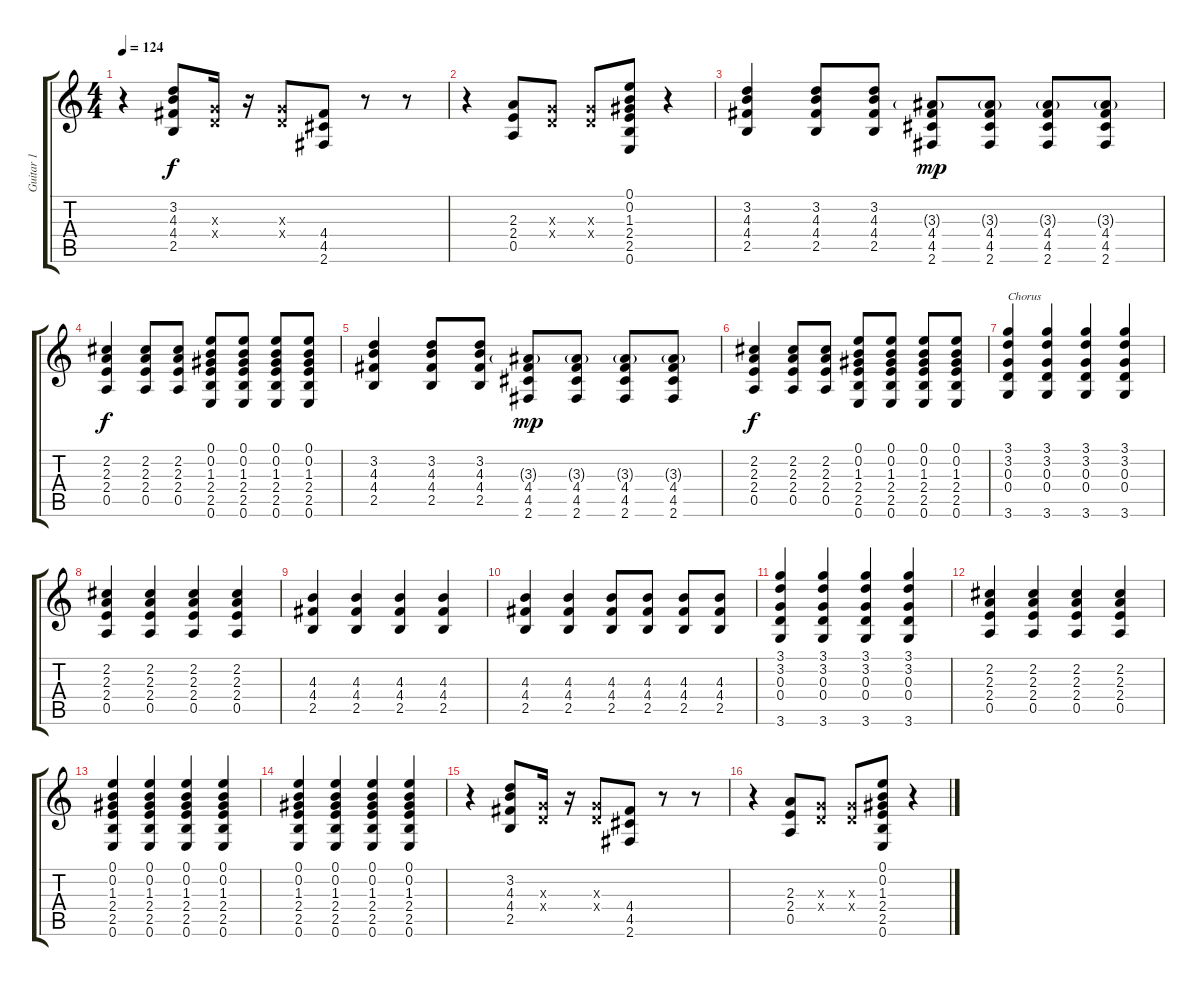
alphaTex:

\track ("Guitar 1" "Guitar 1") {instrument overdrivenguitar}
\staff {score tabs}
\tuning (E4 B3 G3 D3 A2 E2) {hide}
\ts (4 4)
\tempo 124
\clef g2
\ks c
r.4{dy f} (3.2 4.3 4.4 2.5).8 (0.3{x} 0.4{x}).16 r.16 (0.3{x} 0.4{x}).8 (4.4 4.5 2.6).8 r.8 r.8 |
r.4 (2.3 2.4 0.5).8 (0.3{x} 0.4{x}).8 (0.3{x} 0.4{x}).8 (0.1 0.2 1.3 2.4 2.5 0.6).8 r.4 |
(3.2 4.3 4.4 2.5).4 (3.2 4.3 4.4 2.5).8 (3.2 4.3 4.4 2.5).8 (3.3{g} 4.4 4.5 2.6).8{dy mp} (3.3{g} 4.4 4.5 2.6).8 (3.3{g} 4.4 4.5 2.6).8 (3.3{g} 4.4 4.5 2.6).8 |
(2.2 2.3 2.4 0.5).4{dy f} (2.2 2.3 2.4 0.5).8 (2.2 2.3 2.4 0.5).8 (0.1 0.2 1.3 2.4 2.5 0.6).8 (0.1 0.2 1.3 2.4 2.5 0.6).8 (0.1 0.2 1.3 2.4 2.5 0.6).8 (0.1 0.2 1.3 2.4 2.5 0.6).8 |
(3.2 4.3 4.4 2.5).4 (3.2 4.3 4.4 2.5).8 (3.2 4.3 4.4 2.5).8 (3.3{g} 4.4 4.5 2.6).8{dy mp} (3.3{g} 4.4 4.5 2.6).8 (3.3{g} 4.4 4.5 2.6).8 (3.3{g} 4.4 4.5 2.6).8 |
(2.2 2.3 2.4 0.5).4{dy f} (2.2 2.3 2.4 0.5).8 (2.2 2.3 2.4 0.5).8 (0.1 0.2 1.3 2.4 2.5 0.6).8 (0.1 0.2 1.3 2.4 2.5 0.6).8 (0.1 0.2 1.3 2.4 2.5 0.6).8 (0.1 0.2 1.3 2.4 2.5 0.6).8 |
(3.1 3.2 0.3 0.4 3.6).4{txt "Chorus"} (3.1 3.2 0.3 0.4 3.6).4 (3.1 3.2 0.3 0.4 3.6).4 (3.1 3.2 0.3 0.4 3.6).4 |
(2.2 2.3 2.4 0.5).4 (2.2 2.3 2.4 0.5).4 (2.2 2.3 2.4 0.5).4 (2.2 2.3 2.4 0.5).4 |
(4.3 4.4 2.5).4 (4.3 4.4 2.5).4 (4.3 4.4 2.5).4 (4.3 4.4 2.5).4 |
(4.3 4.4 2.5).4 (4.3 4.4 2.5).4 (4.3 4.4 2.5).8 (4.3 4.4 2.5).8 (4.3 4.4 2.5).8 (4.3 4.4 2.5).8 |
(3.1 3.2 0.3 0.4 3.6).4 (3.1 3.2 0.3 0.4 3.6).4 (3.1 3.2 0.3 0.4 3.6).4 (3.1 3.2 0.3 0.4 3.6).4 |
(2.2 2.3 2.4 0.5).4 (2.2 2.3 2.4 0.5).4 (2.2 2.3 2.4 0.5).4 (2.2 2.3 2.4 0.5).4 |
(0.1 0.2 1.3 2.4 2.5 0.6).4 (0.1 0.2 1.3 2.4 2.5 0.6).4 (0.1 0.2 1.3 2.4 2.5 0.6).4 (0.1 0.2 1.3 2.4 2.5 0.6).4 |
(0.1 0.2 1.3 2.4 2.5 0.6).4 (0.1 0.2 1.3 2.4 2.5 0.6).4 (0.1 0.2 1.3 2.4 2.5 0.6).4 (0.1 0.2 1.3 2.4 2.5 0.6).4 |
r.4 (3.2 4.3 4.4 2.5).8 (0.3{x} 0.4{x}).16 r.16 (0.3{x} 0.4{x}).8 (4.4 4.5 2.6).8 r.8 r.8 |
r.4 (2.3 2.4 0.5).8 (0.3{x} 0.4{x}).8 (0.3{x} 0.4{x}).8 (0.1 0.2 1.3 2.4 2.5 0.6).8 r.4
